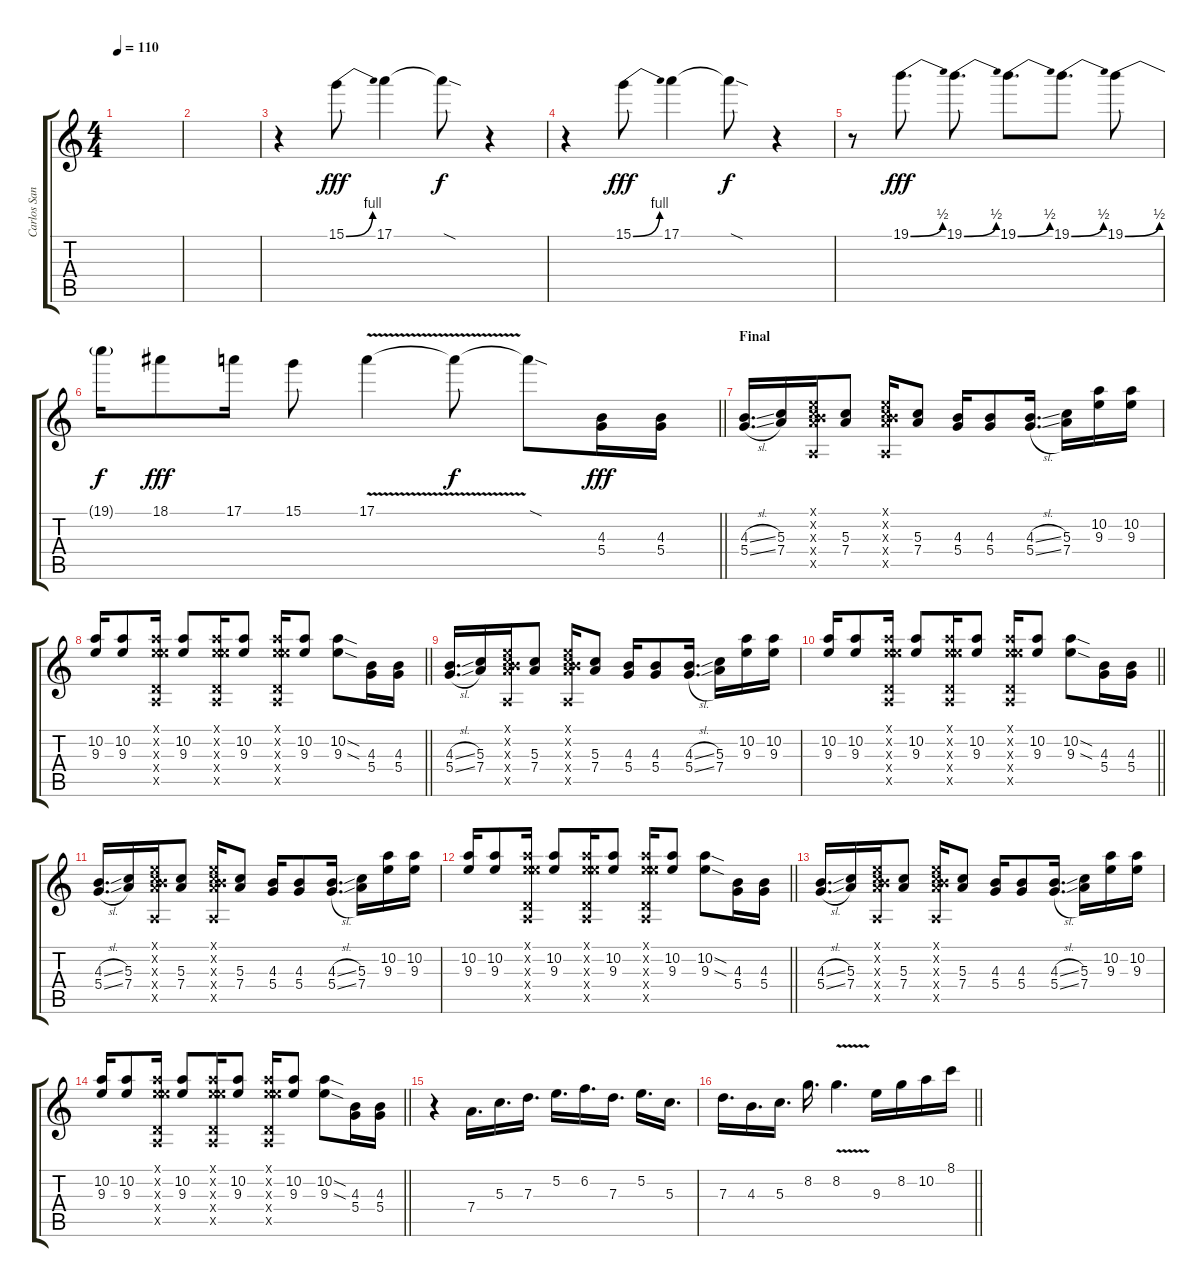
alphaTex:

\track ("Carlos Santana" "Carlos San") {instrument distortionguitar}
\staff {score tabs}
\tuning (E4 B3 G3 D3 A2 E2) {hide}
\ts (4 4)
\tempo 110
\clef g2
\ks c
|
|
r.4 15.1{be (bend 0 0 60 4)}.8{dy fff} 17.1.4 17.1{sod t}.8{dy f} r.4 |
r.4 15.1{be (bend 0 0 60 4)}.8{dy fff} 17.1.4 17.1{sod t}.8{dy f} r.4 |
r.8 19.1{be (bend 0 0 60 2)}.8{d dy fff} 19.1{be (bend 0 0 60 2)}.8{d} 19.1{be (bend 0 0 60 2)}.8{d} 19.1{be (bend 0 0 60 2)}.8{d} 19.1{be (bend 0 0 60 2)}.8 |
\barLineRight lightlight
19.1{t}.16{dy f} 18.1.8{dy fff} 17.1.16 15.1.8 17.1{v}.4 17.1{t}.8{dy f} 17.1{sod t}.8 (4.3 5.4).16{dy fff volume 10} (4.3 5.4).16 |
\section ("" "Final")
(4.3{sl} 5.4{sl}).16{d} (5.3 7.4).16 (0.1{x} 0.2{x} 5.3{x} 7.4{x} 0.5{x}).16 (5.3 7.4).8 (0.1{x} 0.2{x} 5.3{x} 7.4{x} 0.5{x}).16 (5.3 7.4).8 (4.3 5.4).16 (4.3 5.4).8 (4.3{sl} 5.4{sl}).16{d} (5.3 7.4).16 (10.2 9.3).16 (10.2 9.3).16 |
\barLineRight lightlight
(10.2 9.3).16 (10.2 9.3).8 (0.1{x} 10.2{x} 9.3{x} 0.4{x} 0.5{x}).16 (10.2 9.3).8 (0.1{x} 10.2{x} 9.3{x} 0.4{x} 0.5{x}).16 (10.2 9.3).8 (0.1{x} 10.2{x} 9.3{x} 0.4{x} 0.5{x}).16 (10.2 9.3).8 (10.2{sod} 9.3{sod}).8 (4.3 5.4).16 (4.3 5.4).16 |
(4.3{sl} 5.4{sl}).16{d} (5.3 7.4).16 (0.1{x} 0.2{x} 5.3{x} 7.4{x} 0.5{x}).16 (5.3 7.4).8 (0.1{x} 0.2{x} 5.3{x} 7.4{x} 0.5{x}).16 (5.3 7.4).8 (4.3 5.4).16 (4.3 5.4).8 (4.3{sl} 5.4{sl}).16{d} (5.3 7.4).16 (10.2 9.3).16 (10.2 9.3).16 |
\barLineRight lightlight
(10.2 9.3).16 (10.2 9.3).8 (0.1{x} 10.2{x} 9.3{x} 0.4{x} 0.5{x}).16 (10.2 9.3).8 (0.1{x} 10.2{x} 9.3{x} 0.4{x} 0.5{x}).16 (10.2 9.3).8 (0.1{x} 10.2{x} 9.3{x} 0.4{x} 0.5{x}).16 (10.2 9.3).8 (10.2{sod} 9.3{sod}).8 (4.3 5.4).16 (4.3 5.4).16 |
(4.3{sl} 5.4{sl}).16{d} (5.3 7.4).16 (0.1{x} 0.2{x} 5.3{x} 7.4{x} 0.5{x}).16 (5.3 7.4).8 (0.1{x} 0.2{x} 5.3{x} 7.4{x} 0.5{x}).16 (5.3 7.4).8 (4.3 5.4).16 (4.3 5.4).8 (4.3{sl} 5.4{sl}).16{d} (5.3 7.4).16 (10.2 9.3).16 (10.2 9.3).16 |
\barLineRight lightlight
(10.2 9.3).16 (10.2 9.3).8 (0.1{x} 10.2{x} 9.3{x} 0.4{x} 0.5{x}).16 (10.2 9.3).8 (0.1{x} 10.2{x} 9.3{x} 0.4{x} 0.5{x}).16 (10.2 9.3).8 (0.1{x} 10.2{x} 9.3{x} 0.4{x} 0.5{x}).16 (10.2 9.3).8 (10.2{sod} 9.3{sod}).8 (4.3 5.4).16 (4.3 5.4).16 |
(4.3{sl} 5.4{sl}).16{d} (5.3 7.4).16 (0.1{x} 0.2{x} 5.3{x} 7.4{x} 0.5{x}).16 (5.3 7.4).8 (0.1{x} 0.2{x} 5.3{x} 7.4{x} 0.5{x}).16 (5.3 7.4).8 (4.3 5.4).16 (4.3 5.4).8 (4.3{sl} 5.4{sl}).16{d} (5.3 7.4).16 (10.2 9.3).16 (10.2 9.3).16 |
\barLineRight lightlight
(10.2 9.3).16 (10.2 9.3).8 (0.1{x} 10.2{x} 9.3{x} 0.4{x} 0.5{x}).16 (10.2 9.3).8 (0.1{x} 10.2{x} 9.3{x} 0.4{x} 0.5{x}).16 (10.2 9.3).8 (0.1{x} 10.2{x} 9.3{x} 0.4{x} 0.5{x}).16 (10.2 9.3).8 (10.2{sod} 9.3{sod}).8 (4.3 5.4).16 (4.3 5.4).16 |
r.4{volume 14} 7.4.16{d} 5.3.16{d} 7.3.16{d} 5.2.16{d} 6.2.16{d} 7.3.16{d} 5.2.16{d} 5.3.16{d} |
\barLineRight lightlight
7.3.16{d} 4.3.16{d} 5.3.16{d} 8.2.16{d} 8.2{v}.4{d} 9.3.16 8.2.16 10.2.16 8.1.16
